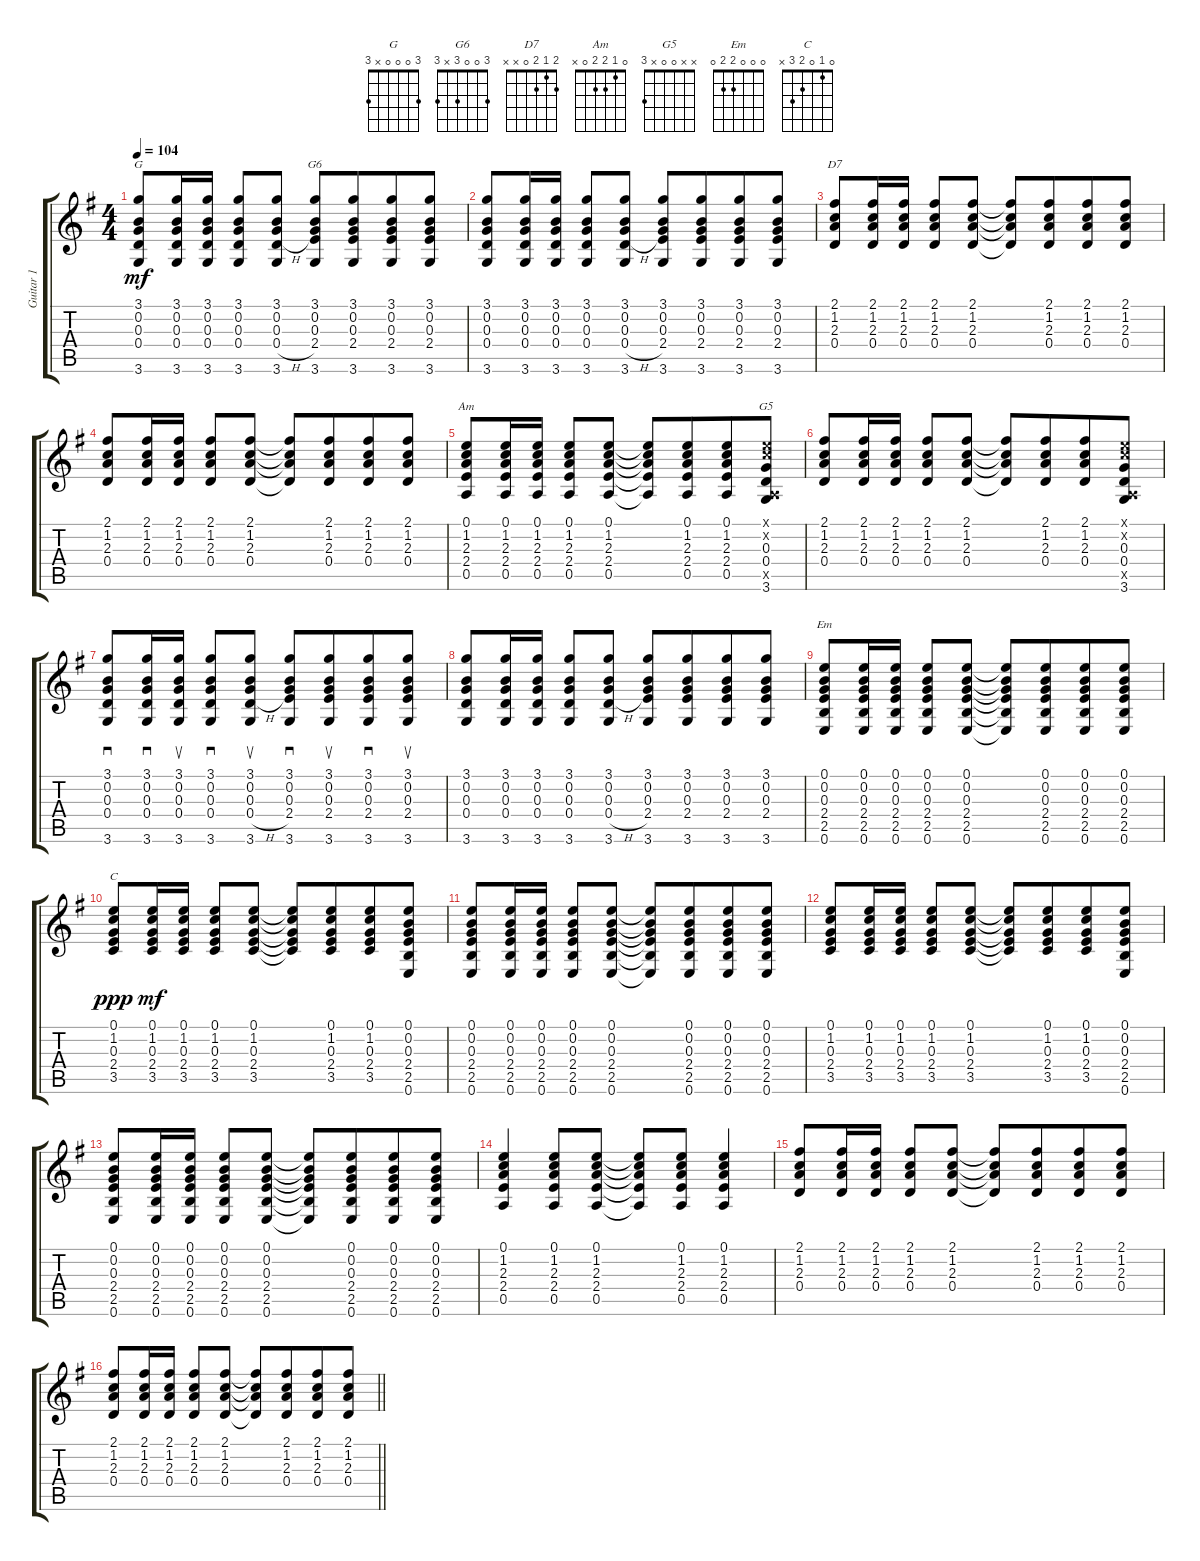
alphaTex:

\track ("Guitar 1" "Guitar 1") {instrument acousticguitarnylon}
\staff {score tabs}
\tuning (E4 B3 G3 D3 A2 E2) {hide}
\chord ("G" 3 0 0 0 x 3)
\chord ("G6" 3 0 0 3 x 3)
\chord ("D7" 2 1 2 0 x x)
\chord ("Am" 0 1 2 2 0 x)
\chord ("G5" x x 0 0 x 3)
\chord ("Em" 0 0 0 2 2 0)
\chord ("C" 0 1 0 2 3 x)
\ts (4 4)
\tempo 104
\clef g2
\ks g
(3.1 0.2 0.3 0.4 3.6).8{ch "G" dy mf} (3.1 0.2 0.3 0.4 3.6).16 (3.1 0.2 0.3 0.4 3.6).16 (3.1 0.2 0.3 0.4 3.6).8 (3.1 0.2 0.3 0.4{h} 3.6).8 (3.1 0.2 0.3 2.4 3.6).8{ch "G6"} (3.1 0.2 0.3 2.4 3.6).8{beam merge} (3.1 0.2 0.3 2.4 3.6).8 (3.1 0.2 0.3 2.4 3.6).8 |
(3.1 0.2 0.3 0.4 3.6).8 (3.1 0.2 0.3 0.4 3.6).16 (3.1 0.2 0.3 0.4 3.6).16 (3.1 0.2 0.3 0.4 3.6).8 (3.1 0.2 0.3 0.4{h} 3.6).8 (3.1 0.2 0.3 2.4 3.6).8 (3.1 0.2 0.3 2.4 3.6).8{beam merge} (3.1 0.2 0.3 2.4 3.6).8 (3.1 0.2 0.3 2.4 3.6).8 |
(2.1 1.2 2.3 0.4).8{ch "D7"} (2.1 1.2 2.3 0.4).16 (2.1 1.2 2.3 0.4).16 (2.1 1.2 2.3 0.4).8 (2.1 1.2 2.3 0.4).8 (2.1{t} 1.2{t} 2.3{t} 0.4{t}).8 (2.1 1.2 2.3 0.4).8{beam merge} (2.1 1.2 2.3 0.4).8 (2.1 1.2 2.3 0.4).8 |
(2.1 1.2 2.3 0.4).8 (2.1 1.2 2.3 0.4).16 (2.1 1.2 2.3 0.4).16 (2.1 1.2 2.3 0.4).8 (2.1 1.2 2.3 0.4).8 (2.1{t} 1.2{t} 2.3{t} 0.4{t}).8 (2.1 1.2 2.3 0.4).8{beam merge} (2.1 1.2 2.3 0.4).8 (2.1 1.2 2.3 0.4).8 |
(0.1 1.2 2.3 2.4 0.5).8{ch "Am"} (0.1 1.2 2.3 2.4 0.5).16 (0.1 1.2 2.3 2.4 0.5).16 (0.1 1.2 2.3 2.4 0.5).8 (0.1 1.2 2.3 2.4 0.5).8 (0.1{t} 1.2{t} 2.3{t} 2.4{t} 0.5{t}).8 (0.1 1.2 2.3 2.4 0.5).8{beam merge} (0.1 1.2 2.3 2.4 0.5).8 (0.1{x} 1.2{x} 0.3 0.4 0.5{x} 3.6).8{ch "G5"} |
(2.1 1.2 2.3 0.4).8 (2.1 1.2 2.3 0.4).16 (2.1 1.2 2.3 0.4).16 (2.1 1.2 2.3 0.4).8 (2.1 1.2 2.3 0.4).8 (2.1{t} 1.2{t} 2.3{t} 0.4{t}).8 (2.1 1.2 2.3 0.4).8{beam merge} (2.1 1.2 2.3 0.4).8 (0.1{x} 1.2{x} 0.3 0.4 0.5{x} 3.6).8 |
(3.1 0.2 0.3 0.4 3.6).8{sd} (3.1 0.2 0.3 0.4 3.6).16{sd} (3.1 0.2 0.3 0.4 3.6).16{su} (3.1 0.2 0.3 0.4 3.6).8{sd} (3.1 0.2 0.3 0.4{h} 3.6).8{su} (3.1 0.2 0.3 2.4 3.6).8{sd} (3.1 0.2 0.3 2.4 3.6).8{su beam merge} (3.1 0.2 0.3 2.4 3.6).8{sd} (3.1 0.2 0.3 2.4 3.6).8{su} |
(3.1 0.2 0.3 0.4 3.6).8 (3.1 0.2 0.3 0.4 3.6).16 (3.1 0.2 0.3 0.4 3.6).16 (3.1 0.2 0.3 0.4 3.6).8 (3.1 0.2 0.3 0.4{h} 3.6).8 (3.1 0.2 0.3 2.4 3.6).8 (3.1 0.2 0.3 2.4 3.6).8{beam merge} (3.1 0.2 0.3 2.4 3.6).8 (3.1 0.2 0.3 2.4 3.6).8 |
(0.1 0.2 0.3 2.4 2.5 0.6).8{ch "Em"} (0.1 0.2 0.3 2.4 2.5 0.6).16 (0.1 0.2 0.3 2.4 2.5 0.6).16 (0.1 0.2 0.3 2.4 2.5 0.6).8 (0.1 0.2 0.3 2.4 2.5 0.6).8 (0.1{t} 0.2{t} 0.3{t} 2.4{t} 2.5{t} 0.6{t}).8 (0.1 0.2 0.3 2.4 2.5 0.6).8{beam merge} (0.1 0.2 0.3 2.4 2.5 0.6).8 (0.1 0.2 0.3 2.4 2.5 0.6).8 |
(0.1 1.2 0.3 2.4 3.5).8{ch "C" dy ppp} (0.1 1.2 0.3 2.4 3.5).16{dy mf} (0.1 1.2 0.3 2.4 3.5).16 (0.1 1.2 0.3 2.4 3.5).8 (0.1 1.2 0.3 2.4 3.5).8 (0.1{t} 1.2{t} 0.3{t} 2.4{t} 3.5{t}).8 (0.1 1.2 0.3 2.4 3.5).8{beam merge} (0.1 1.2 0.3 2.4 3.5).8 (0.1 0.2 0.3 2.4 2.5 0.6).8 |
(0.1 0.2 0.3 2.4 2.5 0.6).8 (0.1 0.2 0.3 2.4 2.5 0.6).16 (0.1 0.2 0.3 2.4 2.5 0.6).16 (0.1 0.2 0.3 2.4 2.5 0.6).8 (0.1 0.2 0.3 2.4 2.5 0.6).8 (0.1{t} 0.2{t} 0.3{t} 2.4{t} 2.5{t} 0.6{t}).8 (0.1 0.2 0.3 2.4 2.5 0.6).8{beam merge} (0.1 0.2 0.3 2.4 2.5 0.6).8 (0.1 0.2 0.3 2.4 2.5 0.6).8 |
(0.1 1.2 0.3 2.4 3.5).8 (0.1 1.2 0.3 2.4 3.5).16 (0.1 1.2 0.3 2.4 3.5).16 (0.1 1.2 0.3 2.4 3.5).8 (0.1 1.2 0.3 2.4 3.5).8 (0.1{t} 1.2{t} 0.3{t} 2.4{t} 3.5{t}).8 (0.1 1.2 0.3 2.4 3.5).8{beam merge} (0.1 1.2 0.3 2.4 3.5).8 (0.1 0.2 0.3 2.4 2.5 0.6).8 |
(0.1 0.2 0.3 2.4 2.5 0.6).8 (0.1 0.2 0.3 2.4 2.5 0.6).16 (0.1 0.2 0.3 2.4 2.5 0.6).16 (0.1 0.2 0.3 2.4 2.5 0.6).8 (0.1 0.2 0.3 2.4 2.5 0.6).8 (0.1{t} 0.2{t} 0.3{t} 2.4{t} 2.5{t} 0.6{t}).8 (0.1 0.2 0.3 2.4 2.5 0.6).8{beam merge} (0.1 0.2 0.3 2.4 2.5 0.6).8 (0.1 0.2 0.3 2.4 2.5 0.6).8 |
(0.1 1.2 2.3 2.4 0.5).4 (0.1 1.2 2.3 2.4 0.5).8 (0.1 1.2 2.3 2.4 0.5).8 (0.1{t} 1.2{t} 2.3{t} 2.4{t} 0.5{t}).8 (0.1 1.2 2.3 2.4 0.5).8 (0.1 1.2 2.3 2.4 0.5).4 |
(2.1 1.2 2.3 0.4).8 (2.1 1.2 2.3 0.4).16 (2.1 1.2 2.3 0.4).16 (2.1 1.2 2.3 0.4).8 (2.1 1.2 2.3 0.4).8 (2.1{t} 1.2{t} 2.3{t} 0.4{t}).8 (2.1 1.2 2.3 0.4).8{beam merge} (2.1 1.2 2.3 0.4).8 (2.1 1.2 2.3 0.4).8 |
\barLineRight lightlight
(2.1 1.2 2.3 0.4).8 (2.1 1.2 2.3 0.4).16 (2.1 1.2 2.3 0.4).16 (2.1 1.2 2.3 0.4).8 (2.1 1.2 2.3 0.4).8 (2.1{t} 1.2{t} 2.3{t} 0.4{t}).8 (2.1 1.2 2.3 0.4).8{beam merge} (2.1 1.2 2.3 0.4).8 (2.1 1.2 2.3 0.4).8
